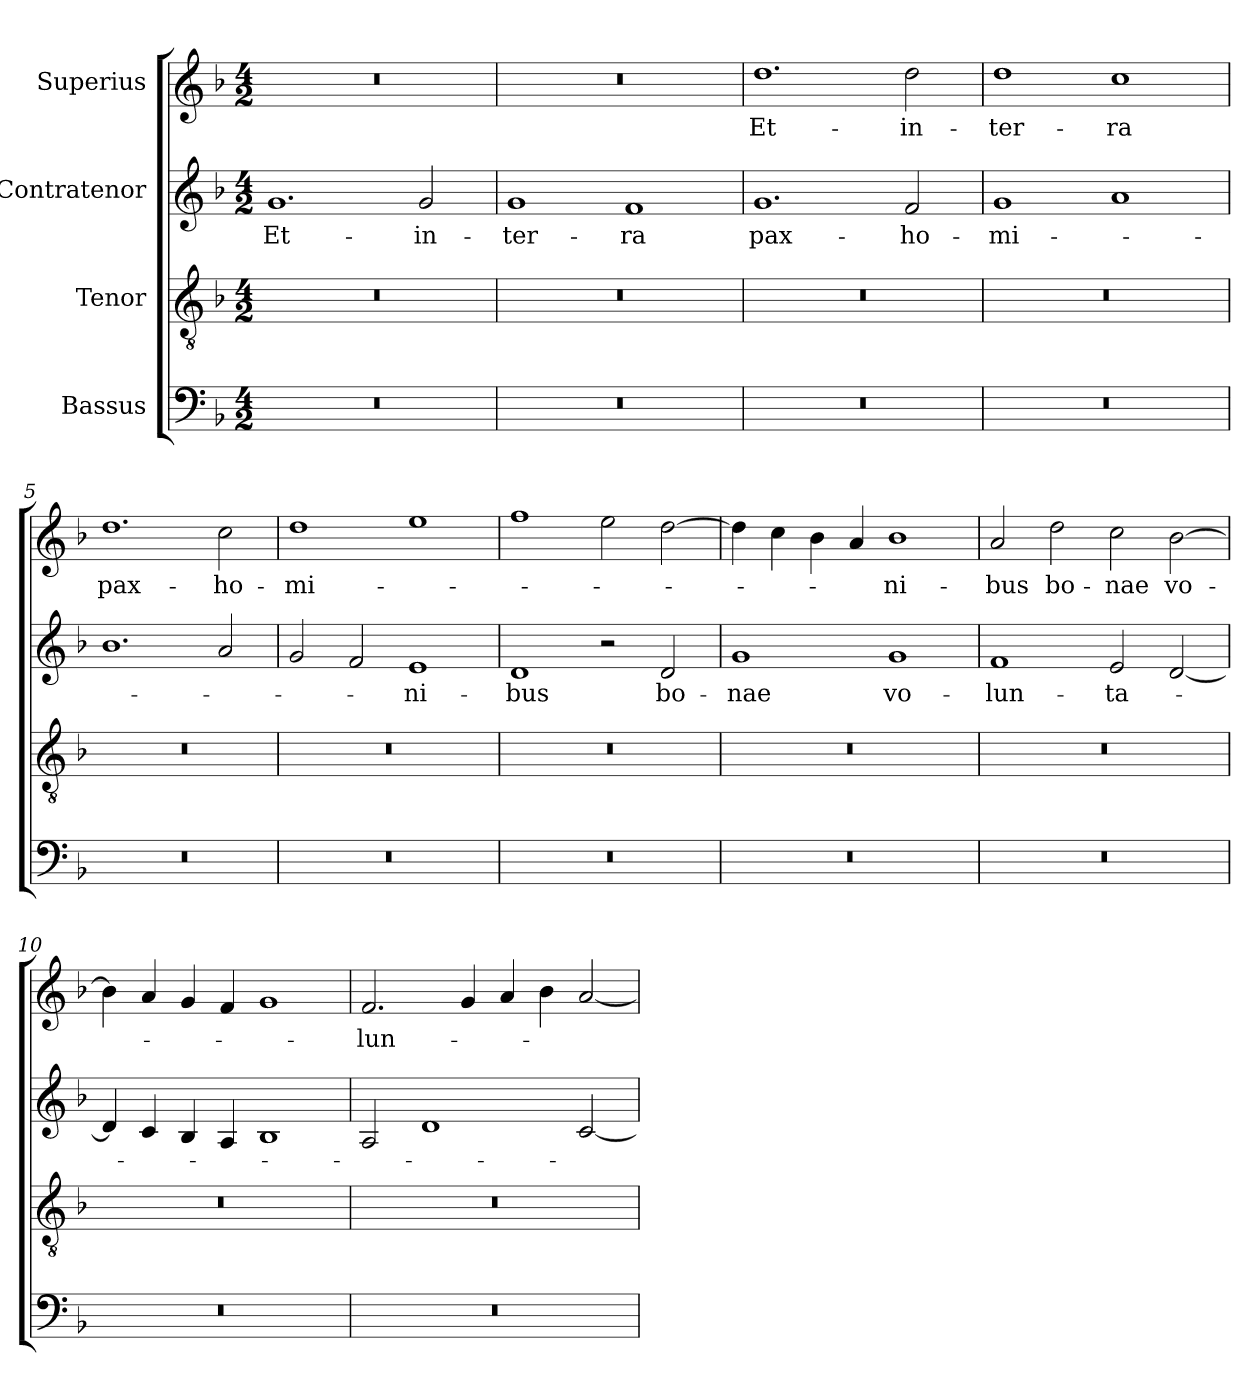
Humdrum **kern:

**kern	**kern	**kern	**text	**kern	**text
*part4	*part3	*part2	*part2	*part1	*part1
*staff4	*staff3	*staff2	*staff2	*staff1	*staff1
*I"Bassus	*I"Tenor	*I"Contratenor	*	*I"Superius	*
*clefF4	*clefGv2	*clefG2	*	*clefG2	*
*k[b-]	*k[b-]	*k[b-]	*	*k[b-]	*
*M4/2	*M4/2	*M4/2	*	*M4/2	*
=1	=1	=1	=1	=1	=1
0r	0r	1.g/	Et-	0r	.
.	.	2g/	in-	.	.
=2	=2	=2	=2	=2	=2
0r	0r	1g/	ter-	0r	.
.	.	1f/	-ra	.	.
=3	=3	=3	=3	=3	=3
0r	0r	1.g/	pax-	1.dd\	Et-
.	.	2f/	ho-	2dd\	in-
=4	=4	=4	=4	=4	=4
0r	0r	1g/	-mi-	1dd\	ter-
.	.	1a/	.	1cc\	-ra
=5	=5	=5	=5	=5	=5
0r	0r	1.b-\	.	1.dd\	pax-
.	.	2a/	.	2cc\	ho-
=6	=6	=6	=6	=6	=6
0r	0r	2g/	.	1dd\	-mi-
.	.	2f/	.	.	.
.	.	1e/	-ni-	1ee\	.
=7	=7	=7	=7	=7	=7
0r	0r	1d/	-bus	1ff\	.
.	.	2r	.	2ee\	.
.	.	2d/	bo-	[2dd\	.
=8	=8	=8	=8	=8	=8
0r	0r	1g/	-nae	4dd\]	.
.	.	.	.	4cc\	.
.	.	.	.	4b-\	.
.	.	.	.	4a/	.
.	.	1g/	vo-	1b-\	-ni-
=9	=9	=9	=9	=9	=9
0r	0r	1f/	-lun-	2a/	-bus
.	.	.	.	2dd\	bo-
.	.	2e/	-ta-	2cc\	-nae
.	.	[2d/	.	[2b-\	vo-
=10	=10	=10	=10	=10	=10
0r	0r	4d/]	.	4b-\]	.
.	.	4c/	.	4a/	.
.	.	4B-/	.	4g/	.
.	.	4A/	.	4f/	.
.	.	1B-/	.	1g/	.
=11	=11	=11	=11	=11	=11
0r	0r	2A/	.	2.f/	-lun-
.	.	1d/	.	.	.
.	.	.	.	4g/	.
.	.	.	.	4a/	.
.	.	.	.	4b-\	.
.	.	[2c/	.	[2a/	.
=	=	=	=	=	=
*-	*-	*-	*-	*-	*-
